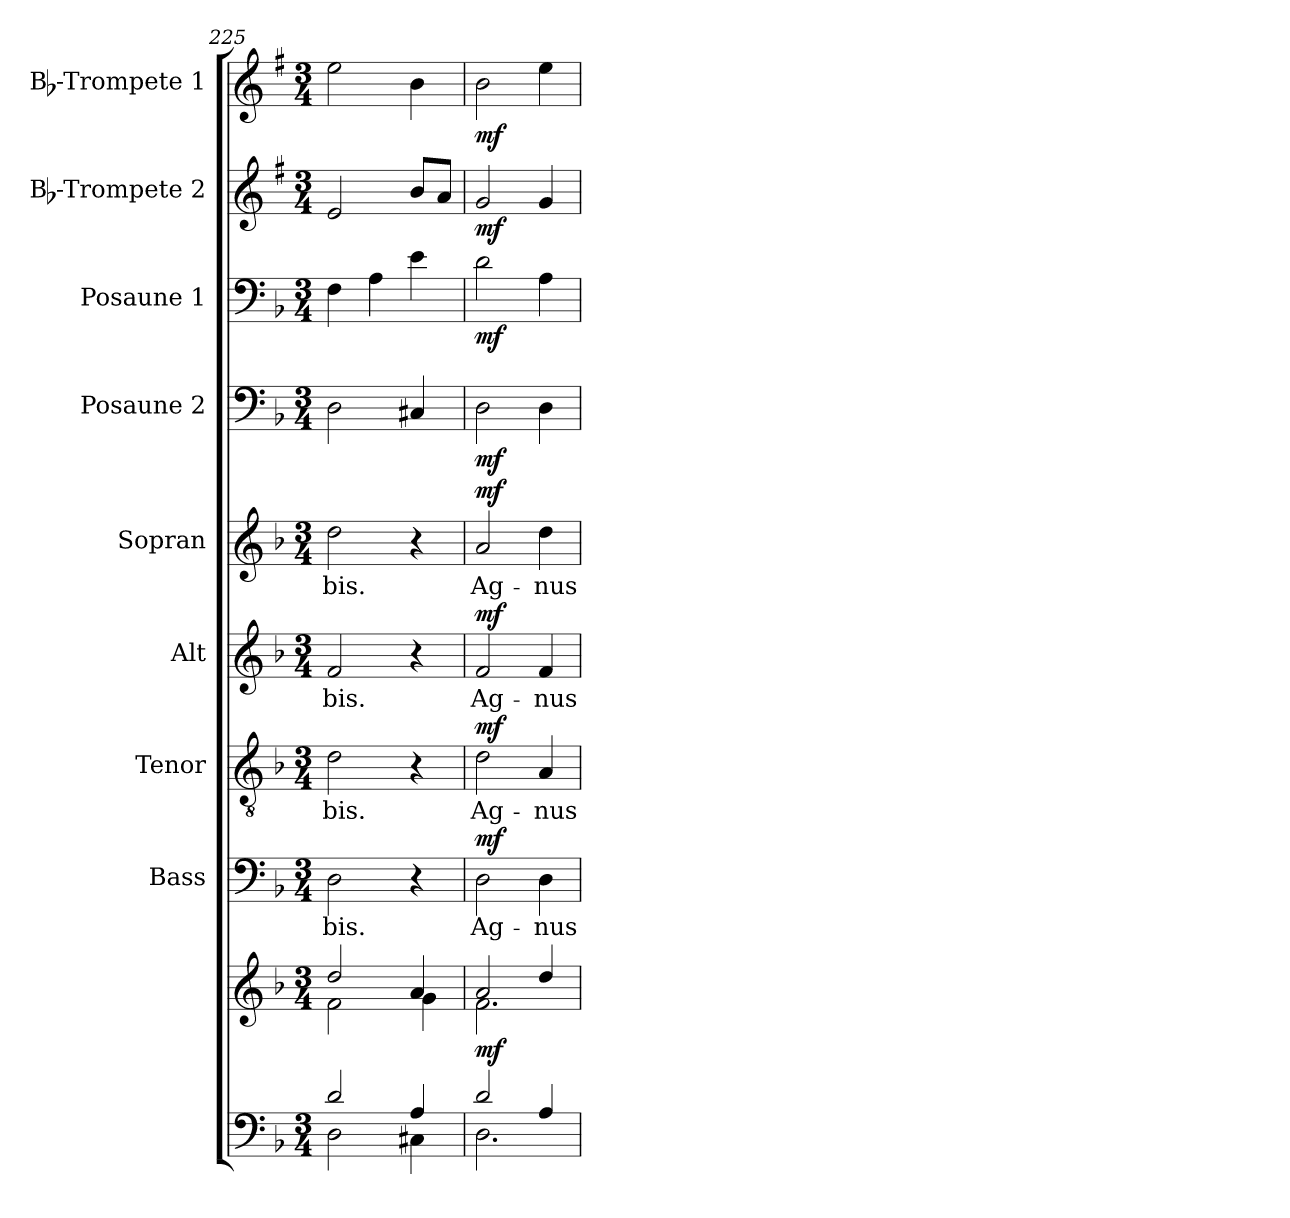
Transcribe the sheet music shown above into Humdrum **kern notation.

**kern	**kern	**dynam	**kern	**text	**dynam	**kern	**text	**dynam	**kern	**text	**dynam	**kern	**text	**dynam	**kern	**dynam	**kern	**dynam	**kern	**dynam	**kern	**dynam
*part9	*part9	*part9	*part8	*part8	*part8	*part7	*part7	*part7	*part6	*part6	*part6	*part5	*part5	*part5	*part4	*part4	*part3	*part3	*part2	*part2	*part1	*part1
*staff10	*staff9	*staff9/10	*staff8	*staff8	*staff8	*staff7	*staff7	*staff7	*staff6	*staff6	*staff6	*staff5	*staff5	*staff5	*staff4	*staff4	*staff3	*staff3	*staff2	*staff2	*staff1	*staff1
*	*	*	*I"Bass	*	*	*I"Tenor	*	*	*I"Alt	*	*	*I"Sopran	*	*	*I"Posaune 2	*	*I"Posaune 1	*	*I"Bb-Trompete 2	*	*I"Bb-Trompete 1	*
*	*	*	*I'B.	*	*	*I'T.	*	*	*I'A.	*	*	*I'S.	*	*	*I'Pos. 2	*	*I'Pos. 1	*	*I'Bb Trp. 2	*	*I'Bb Trp. 1	*
!!LO:PB:g=z
*clefF4	*clefG2	*	*clefF4	*	*	*clefGv2	*	*	*clefG2	*	*	*clefG2	*	*	*clefF4	*	*clefF4	*	*clefG2	*	*clefG2	*
*	*	*	*	*	*	*	*	*	*	*	*	*	*	*	*	*	*	*	*ITrd1c2	*	*ITrd1c2	*
*k[b-]	*k[b-]	*	*k[b-]	*	*	*k[b-]	*	*	*k[b-]	*	*	*k[b-]	*	*	*k[b-]	*	*k[b-]	*	*k[b-]	*	*k[b-]	*
*F:	*F:	*	*F:	*	*	*F:	*	*	*F:	*	*	*F:	*	*	*F:	*	*F:	*	*F:	*	*F:	*
*M3/4	*M3/4	*	*M3/4	*	*	*M3/4	*	*	*M3/4	*	*	*M3/4	*	*	*M3/4	*	*M3/4	*	*M3/4	*	*M3/4	*
=225	=225	=225	=225	=225	=225	=225	=225	=225	=225	=225	=225	=225	=225	=225	=225	=225	=225	=225	=225	=225	=225	=225
*^	*^	*	*	*	*	*	*	*	*	*	*	*	*	*	*	*	*	*	*	*	*	*
!	!	!	!	!	!	!LO:LY:b	!	!	!LO:LY:b	!	!	!LO:LY:b	!	!	!LO:LY:b	!	!	!	!	!	!	!	!	!
2d/	2D\	2dd/	2f\	.	2D\	-bis.	.	2d\	-bis.	.	2f/	-bis.	.	2dd\	-bis.	.	2D\	.	4F\	.	2d/	.	2dd\	.
.	.	.	.	.	.	.	.	.	.	.	.	.	.	.	.	.	.	.	4A\	.	.	.	.	.
4A/	4C#X\	4a/	4g\	.	4r	.	.	4r	.	.	4r	.	.	4r	.	.	4C#X/	.	4e\	.	8a/L	.	4a\	.
.	.	.	.	.	.	.	.	.	.	.	.	.	.	.	.	.	.	.	.	.	8g/J	.	.	.
=226	=226	=226	=226	=226	=226	=226	=226	=226	=226	=226	=226	=226	=226	=226	=226	=226	=226	=226	=226	=226	=226	=226	=226	=226
!	!	!	!	!LO:DY:b	!	!LO:LY:b	!LO:DY:a	!	!LO:LY:b	!LO:DY:a	!	!LO:LY:b	!LO:DY:a	!	!LO:LY:b	!LO:DY:a	!	!LO:DY:b	!	!LO:DY:b	!	!LO:DY:b	!	!LO:DY:b
2d/	2.D\	2a/	2.f\	mf	2D\	Ag-	mf	2d\	Ag-	mf	2f/	Ag-	mf	2a/	Ag-	mf	2D\	mf	2d\	mf	2f/	mf	2a\	mf
!	!	!	!	!	!	!LO:LY:b	!	!	!LO:LY:b	!	!	!LO:LY:b	!	!	!LO:LY:b	!	!	!	!	!	!	!	!	!
4A/	.	4dd/	.	.	4D\	-nus	.	4A/	-nus	.	4f/	-nus	.	4dd\	-nus	.	4D\	.	4A\	.	4f/	.	4dd\	.
*v	*v	*	*	*	*	*	*	*	*	*	*	*	*	*	*	*	*	*	*	*	*	*	*	*
*	*v	*v	*	*	*	*	*	*	*	*	*	*	*	*	*	*	*	*	*	*	*	*	*
=	=	=	=	=	=	=	=	=	=	=	=	=	=	=	=	=	=	=	=	=	=	=
*-	*-	*-	*-	*-	*-	*-	*-	*-	*-	*-	*-	*-	*-	*-	*-	*-	*-	*-	*-	*-	*-	*-
